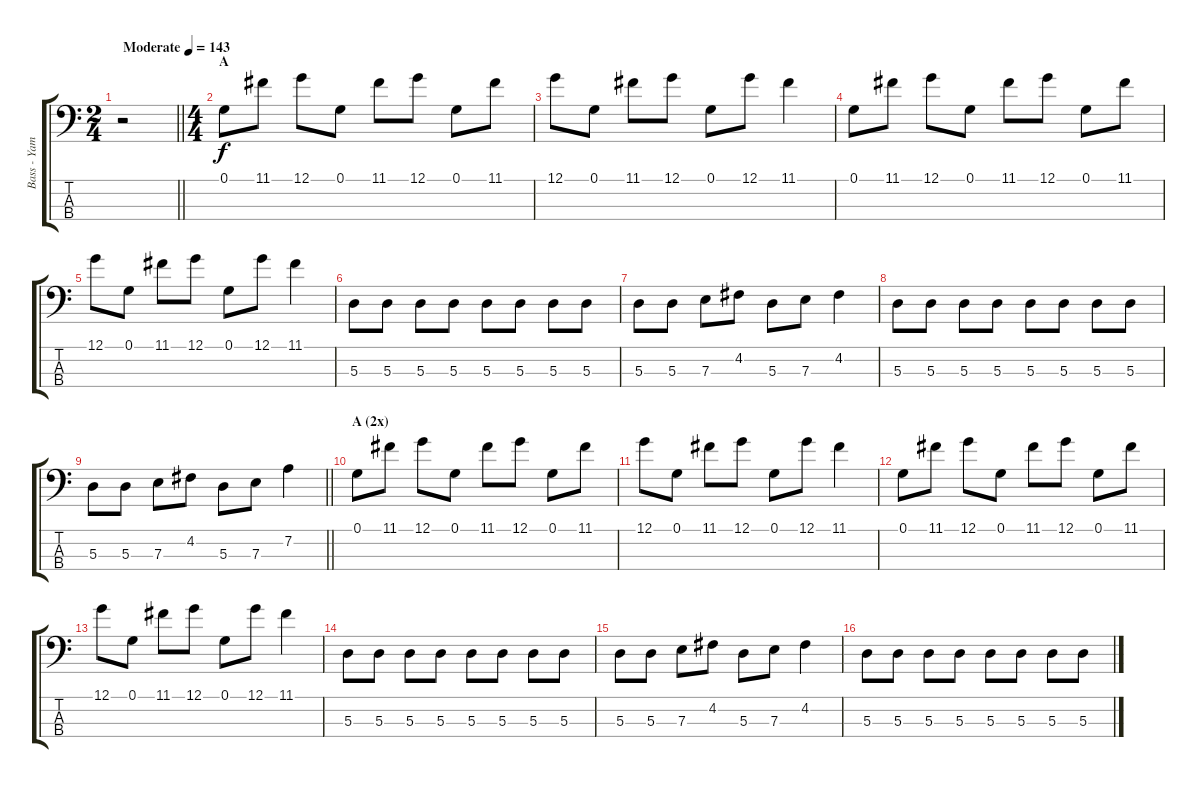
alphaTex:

\track ("Bass - Yamada" "Bass - Yam") {instrument electricbasspick}
\staff {score tabs}
\tuning (G2 D2 A1 E1) {hide}
\ts (2 4)
\tempo (143 "Moderate")
\clef f4
\barLineRight lightlight
\ks c
r.2{dy f instrument electricbasspick} |
\ts (4 4)
\section ("" "A")
0.1.8 11.1.8 12.1.8 0.1.8 11.1.8 12.1.8 0.1.8 11.1.8 |
12.1.8 0.1.8 11.1.8 12.1.8 0.1.8 12.1.8 11.1.4 |
0.1.8 11.1.8 12.1.8 0.1.8 11.1.8 12.1.8 0.1.8 11.1.8 |
12.1.8 0.1.8 11.1.8 12.1.8 0.1.8 12.1.8 11.1.4 |
5.3.8 5.3.8 5.3.8 5.3.8 5.3.8 5.3.8 5.3.8 5.3.8 |
5.3.8 5.3.8 7.3.8 4.2.8 5.3.8 7.3.8 4.2.4 |
5.3.8 5.3.8 5.3.8 5.3.8 5.3.8 5.3.8 5.3.8 5.3.8 |
\barLineRight lightlight
5.3.8 5.3.8 7.3.8 4.2.8 5.3.8 7.3.8 7.2.4 |
\section ("" "A (2x)")
0.1.8 11.1.8 12.1.8 0.1.8 11.1.8 12.1.8 0.1.8 11.1.8 |
12.1.8 0.1.8 11.1.8 12.1.8 0.1.8 12.1.8 11.1.4 |
0.1.8 11.1.8 12.1.8 0.1.8 11.1.8 12.1.8 0.1.8 11.1.8 |
12.1.8 0.1.8 11.1.8 12.1.8 0.1.8 12.1.8 11.1.4 |
5.3.8 5.3.8 5.3.8 5.3.8 5.3.8 5.3.8 5.3.8 5.3.8 |
5.3.8 5.3.8 7.3.8 4.2.8 5.3.8 7.3.8 4.2.4 |
5.3.8 5.3.8 5.3.8 5.3.8 5.3.8 5.3.8 5.3.8 5.3.8
